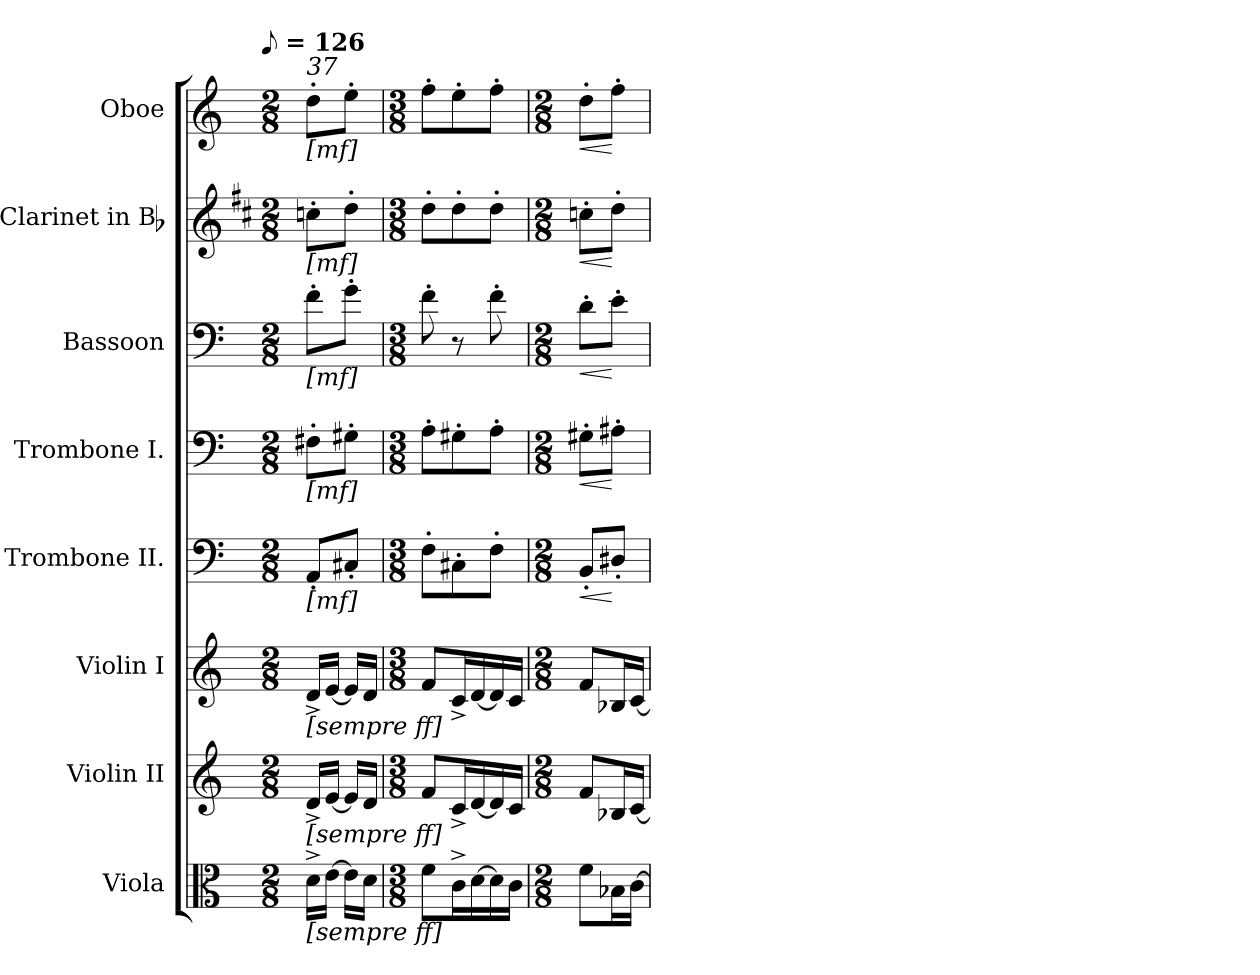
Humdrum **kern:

**kern	**kern	**kern	**kern	**dynam	**kern	**dynam	**kern	**dynam	**kern	**dynam	**kern	**dynam
*part8	*part7	*part6	*part5	*part5	*part4	*part4	*part3	*part3	*part2	*part2	*part1	*part1
*staff8	*staff7	*staff6	*staff5	*staff5	*staff4	*staff4	*staff3	*staff3	*staff2	*staff2	*staff1	*staff1
*I"Viola	*I"Violin II	*I"Violin I	*I"Trombone II.	*	*I"Trombone I.	*	*I"Bassoon	*	*I"Clarinet in Bb	*	*I"Oboe	*
*I'Vla.	*I'Vln. II	*I'Vln. I	*I'Tbn.	*	*I'Tbn.	*	*I'Bsn.	*	*I'Cl.	*	*I'Ob.	*
*clefC3	*clefG2	*clefG2	*clefF4	*	*clefF4	*	*clefF4	*	*clefG2	*	*clefG2	*
*	*	*	*	*	*	*	*	*	*ITrd1c2	*	*	*
*k[]	*k[]	*k[]	*k[]	*	*k[]	*	*k[]	*	*k[]	*	*k[]	*
*C:	*C:	*C:	*C:	*	*C:	*	*C:	*	*C:	*	*C:	*
!!LO:TX:omd:t=[8th] = 126
*M2/8	*M2/8	*M2/8	*M2/8	*	*M2/8	*	*M2/8	*	*M2/8	*	*M2/8	*
*MM63	*MM63	*MM63	*MM63	*	*MM63	*	*MM63	*	*MM63	*	*MM63	*
=1	=1	=1	=1	=1	=1	=1	=1	=1	=1	=1	=1	=1
!	!	!	!	!	!	!	!	!	!	!	!LO:TX:a:i:t=37	!
!	!	!	!	!	!	!	!	!	!	!	!LO:TX:b:t=[mf]	!
!	!	!	!	!	!	!	!	!	!LO:TX:b:t=[mf]	!	!	!
!	!	!	!	!	!	!	!LO:TX:b:t=[mf]	!	!	!	!	!
!	!	!	!	!	!LO:TX:b:t=[mf]	!	!	!	!	!	!	!
!	!	!	!LO:TX:b:t=[mf]	!	!	!	!	!	!	!	!	!
!	!	!LO:TX:b:t=[sempre ff]	!	!	!	!	!	!	!	!	!	!
!	!LO:TX:b:t=[sempre ff]	!	!	!	!	!	!	!	!	!	!	!
!LO:TX:b:t=[sempre ff]	!	!	!	!	!	!	!	!	!	!	!	!
16d^LL	16d^LL	16d^LL	8AA'L	.	8F#X'L	.	8f'L	.	8b-X'L	.	8dd'L	.
[16eJJ	[16eJJ	[16eJJ	.	.	.	.	.	.	.	.	.	.
16eLL]	16eLL]	16eLL]	8C#X'J	.	8G#X'J	.	8g'J	.	8cc'J	.	8ee'J	.
16dJJ	16dJJ	16dJJ	.	.	.	.	.	.	.	.	.	.
=2	=2	=2	=2	=2	=2	=2	=2	=2	=2	=2	=2	=2
*M3/8	*M3/8	*M3/8	*M3/8	*	*M3/8	*	*M3/8	*	*M3/8	*	*M3/8	*
8fL	8fL	8fL	8F'L	.	8A'L	.	8f'	.	8cc'L	.	8ff'L	.
16c^L	16c^L	16c^L	8C#X'	.	8G#X'	.	8r	.	8cc'	.	8ee'	.
[16d	[16d	[16d	.	.	.	.	.	.	.	.	.	.
16d]	16d]	16d]	8F'J	.	8A'J	.	8f'	.	8cc'J	.	8ff'J	.
16cJJ	16cJJ	16cJJ	.	.	.	.	.	.	.	.	.	.
=3	=3	=3	=3	=3	=3	=3	=3	=3	=3	=3	=3	=3
*M2/8	*M2/8	*M2/8	*M2/8	*	*M2/8	*	*M2/8	*	*M2/8	*	*M2/8	*
!	!	!	!	!LO:HP:b	!	!LO:HP:b	!	!LO:HP:b	!	!LO:HP:b	!	!LO:HP:b
8fL	8fL	8fL	8BB'L	<	8G#X'L	<	8d'L	<	8b-X'L	<	8dd'L	<
16B-XL	16B-XL	16B-XL	8D#X'J	[	8A#X'J	[	8e'J	[	8cc'J	[	8ff'J	[
[16cJJ	[16cJJ	[16cJJ	.	.	.	.	.	.	.	.	.	.
=	=	=	=	=	=	=	=	=	=	=	=	=
*-	*-	*-	*-	*-	*-	*-	*-	*-	*-	*-	*-	*-
